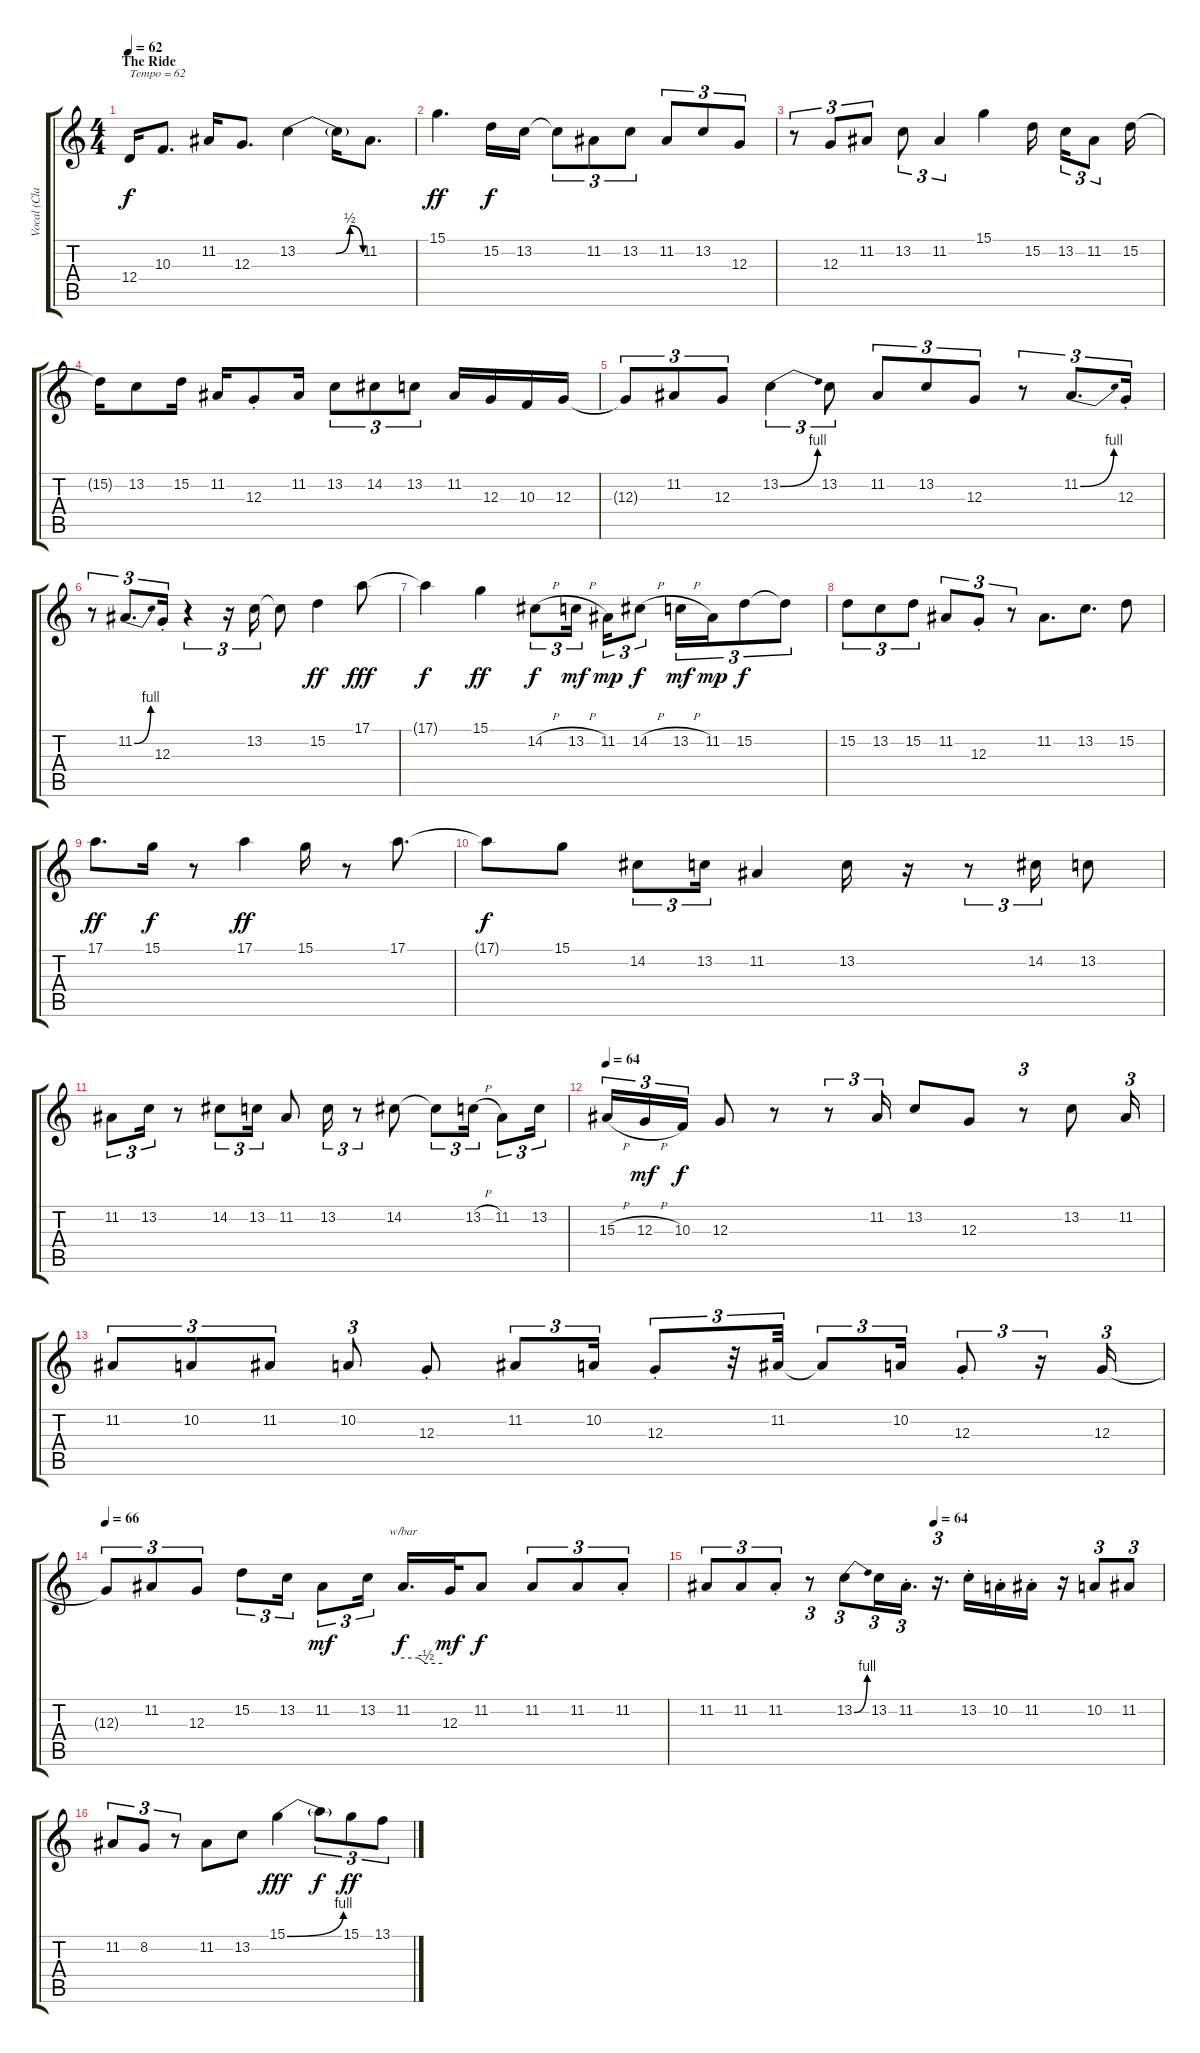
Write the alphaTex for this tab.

\track ("Vocal (Clare Torry)" "Vocal (Cla") {instrument choiraahs}
\staff {score tabs}
\tuning (E4 B3 G3 D3 A2 E2) {hide}
\ts (4 4)
\section ("" "The Ride")
\tempo 62
\clef g2
\ks c
12.4.16{txt "Tempo = 62" dy f} 10.3.8{d} 11.2.16 12.3.8{d} 13.2{be (custom 0 0 15 0 35 0 48 2 60 0)}.4 13.2{t}.16 11.2.8{d} |
15.1.4{d dy ff} 15.2.16{dy f} 13.2.16 13.2{t}.8{tu (3 2)} 11.2.8{tu (3 2)} 13.2.8{tu (3 2)} 11.2.8{tu (3 2)} 13.2.8{tu (3 2)} 12.3.8{tu (3 2)} |
r.8{tu (3 2)} 12.3.8{tu (3 2)} 11.2.8{tu (3 2)} 13.2.8{tu (3 2)} 11.2.4{tu (3 2)} 15.1.4 15.2.16{beam splitsecondary} 13.2.16{tu (3 2)} 11.2.8{tu (3 2)} 15.2.16 |
15.2{t}.16 13.2.8 15.2.16 11.2.16 12.3{st}.8 11.2.16 13.2.8{tu (3 2)} 14.2.8{tu (3 2)} 13.2.8{tu (3 2)} 11.2.16 12.3.16 10.3.16 12.3.16 |
12.3{t}.8{tu (3 2)} 11.2.8{tu (3 2)} 12.3.8{tu (3 2)} 13.2{be (bend 0 0 60 4)}.4{tu (3 2)} 13.2.8{tu (3 2)} 11.2.8{tu (3 2)} 13.2.8{tu (3 2)} 12.3.8{tu (3 2)} r.8{tu (3 2)} 11.2{be (bend 0 0 60 4)}.8{d tu (3 2)} 12.3{st}.16{tu (3 2)} |
r.8{tu (3 2)} 11.2{be (bend 0 0 60 4)}.8{d tu (3 2)} 12.3{st}.16{tu (3 2)} r.4{tu (3 2)} r.16{tu (3 2)} 13.2.16{tu (3 2)} 13.2{t}.8 15.2.4{dy ff} 17.1.8{dy fff} |
17.1{t}.4{dy f} 15.1.4{dy ff} 14.2{h}.8{tu (3 2) dy f} 13.2{h}.16{tu (3 2) dy mf beam splitsecondary} 11.2.16{tu (3 2) dy mp} 14.2{h}.8{tu (3 2) dy f} 13.2{h}.16{tu (3 2) dy mf} 11.2.16{tu (3 2) dy mp} 15.2.8{tu (3 2) dy f} 15.2{t}.8{tu (3 2)} |
15.2.8{tu (3 2)} 13.2.8{tu (3 2)} 15.2.8{tu (3 2)} 11.2.8{tu (3 2)} 12.3{st}.8{tu (3 2)} r.8{tu (3 2)} 11.2.8{d} 13.2.8{d} 15.2.8 |
17.1.8{d dy ff} 15.1.16{dy f} r.8 17.1.4{dy ff} 15.1.16 r.8 17.1.8{d} |
17.1{t}.8{dy f} 15.1.8 14.2.8{tu (3 2)} 13.2.16{tu (3 2)} 11.2.4 13.2.16 r.16 r.8{tu (3 2)} 14.2.16{tu (3 2)} 13.2.8 |
11.2.8{tu (3 2)} 13.2.16{tu (3 2)} r.8 14.2.8{tu (3 2)} 13.2.16{tu (3 2)} 11.2.8 13.2.16{tu (3 2)} r.8{tu (3 2)} 14.2.8 14.2{t}.8{tu (3 2)} 13.2{h}.16{tu (3 2)} 11.2.8{tu (3 2)} 13.2.16{tu (3 2)} |
\tempo 64
15.3{h}.16{tu (3 2)} 12.3{h}.16{tu (3 2) dy mf} 10.3.16{tu (3 2) dy f} 12.3.8 r.8 r.8{tu (3 2)} 11.2.16{tu (3 2)} 13.2.8 12.3.8 r.8{tu (3 2)} 13.2.8 11.2.16{tu (3 2)} |
11.2.8{tu (3 2)} 10.2.8{tu (3 2)} 11.2.8{tu (3 2)} 10.2.8{tu (3 2)} 12.3{st}.8 11.2.8{tu (3 2)} 10.2.16{tu (3 2)} 12.3{st}.8{tu (3 2)} r.32{tu (3 2)} 11.2.32{tu (3 2)} 11.2{t}.8{tu (3 2)} 10.2.16{tu (3 2)} 12.3{st}.8{tu (3 2)} r.16{tu (3 2)} 12.3.16{tu (3 2)} |
\tempo 66
12.3{t}.8{tu (3 2)} 11.2.8{tu (3 2)} 12.3.8{tu (3 2)} 15.2.8{tu (3 2)} 13.2.16{tu (3 2)} 11.2.8{tu (3 2) dy mf} 13.2.16{tu (3 2)} 11.2.16{d tbe (custom default 0 0 24 0 35 -2 60 -2) dy f} 12.3.32{dy mf} 11.2.8{dy f} 11.2.8{tu (3 2)} 11.2.8{tu (3 2)} 11.2{st}.8{tu (3 2)} |
\tempo (64 0.5)
11.2.8{tu (3 2)} 11.2.8{tu (3 2)} 11.2{st}.8{tu (3 2)} r.8{tu (3 2)} 13.2{be (bend 0 0 60 4)}.8{tu (3 2)} 13.2.16{tu (3 2)} 11.2{st}.16{d tu (3 2)} r.16{d tu (3 2)} 13.2{st}.16 10.2{st}.16 11.2{st}.16 r.16 10.2.8{tu (3 2)} 11.2.8{tu (3 2)} |
11.2.8{tu (3 2)} 8.2.8{tu (3 2)} r.8{tu (3 2)} 11.2.8 13.2.8 15.1{be (bend 0 0 60 4)}.4{dy fff} 15.1{t}.8{tu (3 2) dy f} 15.1.8{tu (3 2) dy ff} 13.1.8{tu (3 2)}
